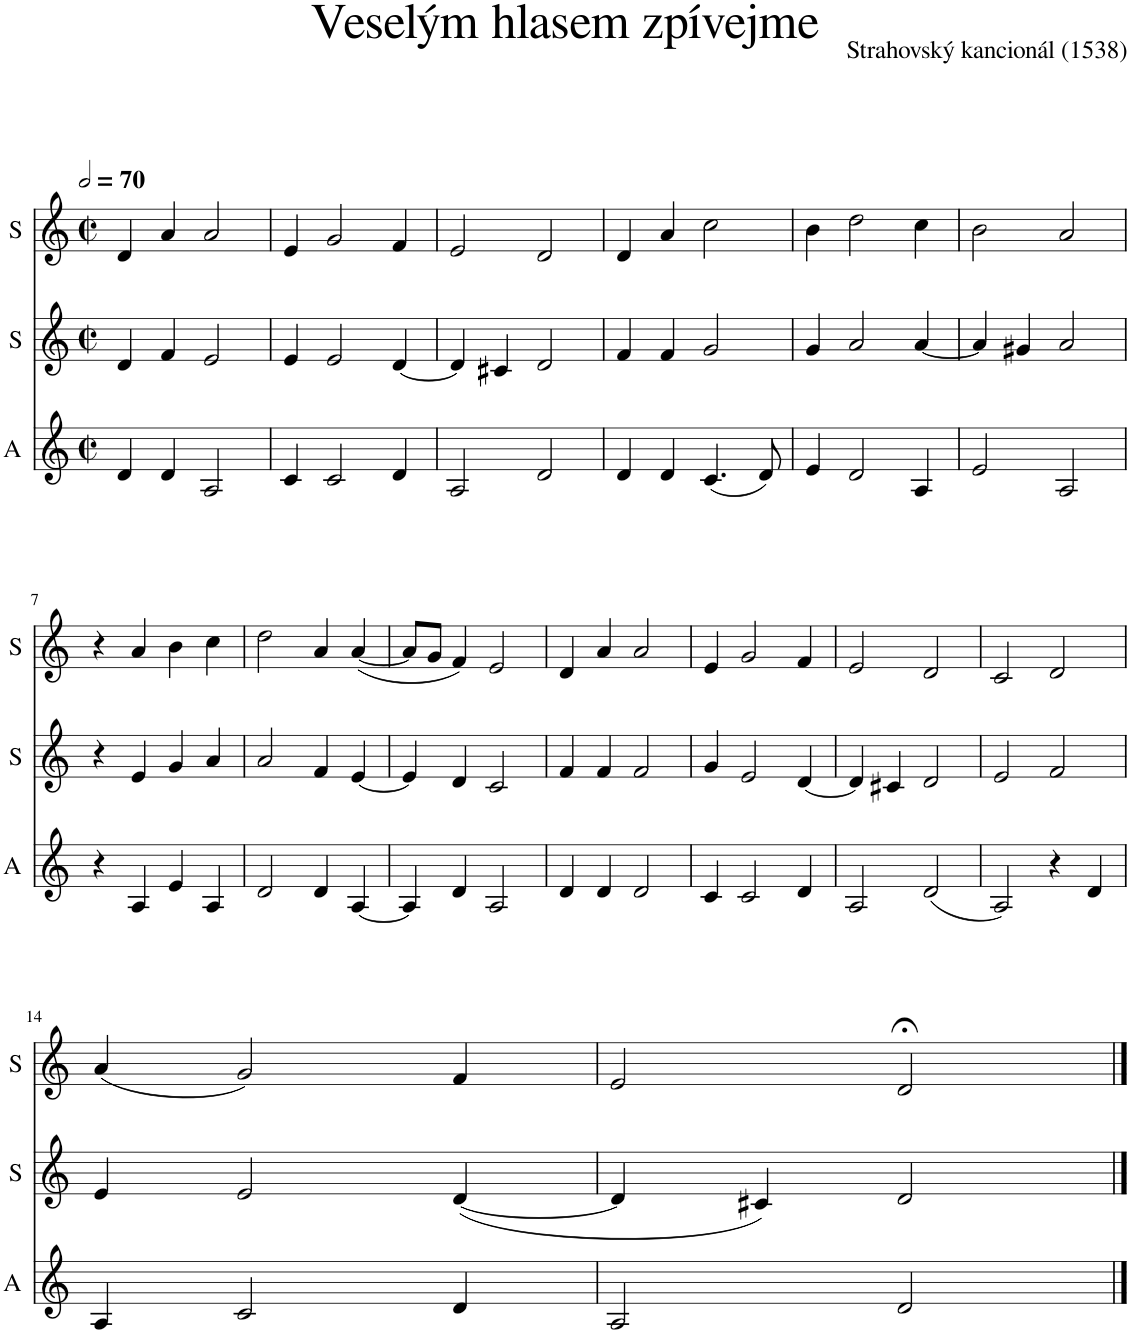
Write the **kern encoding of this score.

**kern	**kern	**kern
*part3	*part2	*part1
*staff3	*staff2	*staff1
*I"A	*I"S	*I"S
*I'A	*I'S	*I'S
*clefG2	*clefG2	*clefG2
*k[]	*k[]	*k[]
*M2/2	*M2/2	*M2/2
*met(c|)	*met(c|)	*met(c|)
*MM140	*MM140	*MM140
=1	=1	=1
4d/	4d/	4d/
4d/	4f/	4a/
2A/	2e/	2a/
=2	=2	=2
4c/	4e/	4e/
2c/	2e/	2g/
4d/	[4d/	4f/
=3	=3	=3
2A/	4d/]	2e/
.	4c#X/	.
2d/	2d/	2d/
=4	=4	=4
4d/	4f/	4d/
4d/	4f/	4a/
(4.c/	2g/	2cc\
8d/)	.	.
=5	=5	=5
4e/	4g/	4b\
2d/	2a/	2dd\
4A/	[4a/	4cc\
=6	=6	=6
2e/	4a/]	2b\
.	4g#X/	.
2A/	2a/	2a/
!!LO:LB:g=z
=7	=7	=7
4r	4r	4r
4A/	4e/	4a/
4e/	4g/	4b\
4A/	4a/	4cc\
=8	=8	=8
2d/	2a/	2dd\
4d/	4f/	4a/
[4A/	[4e/	([4a/
=9	=9	=9
4A/]	4e/]	8a/L]
.	.	8g/J
4d/	4d/	4f/)
2A/	2c/	2e/
=10	=10	=10
4d/	4f/	4d/
4d/	4f/	4a/
2d/	2f/	2a/
=11	=11	=11
4c/	4g/	4e/
2c/	2e/	2g/
4d/	[4d/	4f/
=12	=12	=12
2A/	4d/]	2e/
.	4c#X/	.
(2d/	2d/	2d/
=13	=13	=13
2A/)	2e/	2c/
4r	2f/	2d/
4d/	.	.
!!LO:LB:g=z
=14	=14	=14
4A/	4e/	(4a/
2c/	2e/	2g/)
4d/	([4d/	4f/
=15	=15	=15
2A/	4d/]	2e/
.	4c#X/)	.
2d/	2d/	2d;</
==	==	==
*-	*-	*-
